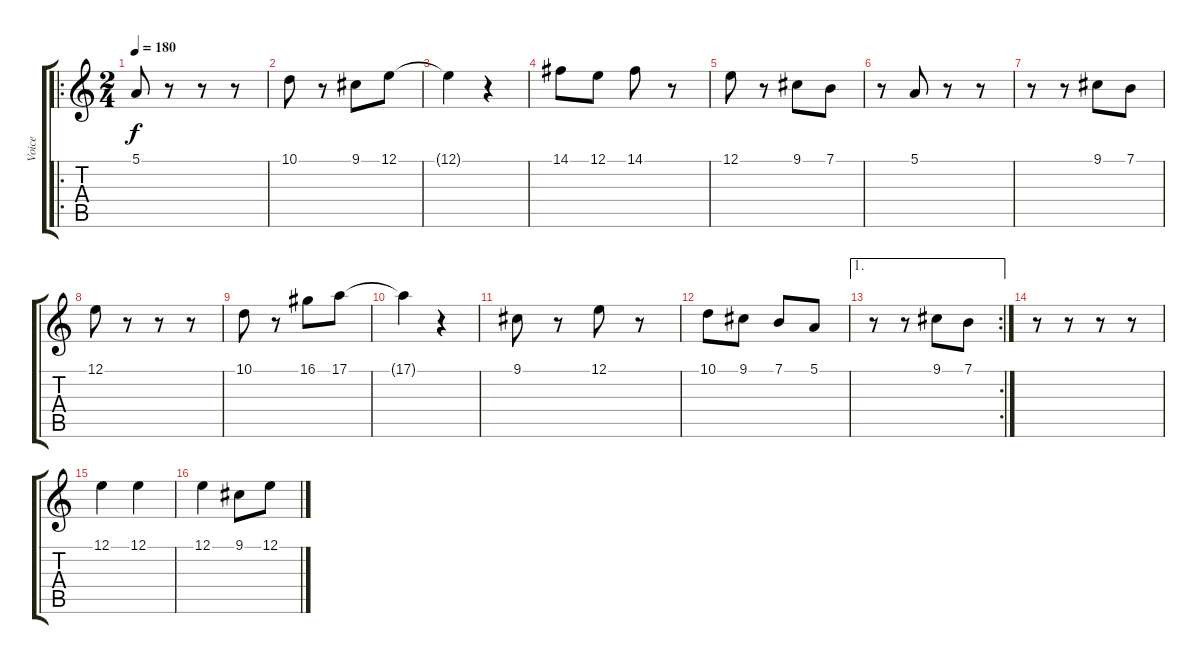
\track ("Voice" "Voice") {instrument trumpet}
\staff {score tabs}
\tuning (E4 B3 G3 D3 A2 E2) {hide}
\ro
\ts (2 4)
\tempo 180
\clef g2
\ks c
5.1.8{dy f} r.8 r.8 r.8 |
10.1.8 r.8 9.1.8 12.1.8 |
12.1{t}.4 r.4 |
14.1.8 12.1.8 14.1.8 r.8 |
12.1.8 r.8 9.1.8 7.1.8 |
r.8 5.1.8 r.8 r.8 |
r.8 r.8 9.1.8 7.1.8 |
12.1.8 r.8 r.8 r.8 |
10.1.8 r.8 16.1.8 17.1.8 |
17.1{t}.4 r.4 |
9.1.8 r.8 12.1.8 r.8 |
10.1.8 9.1.8 7.1.8 5.1.8 |
\ae 1
\rc 2
r.8 r.8 9.1.8 7.1.8 |
r.8 r.8 r.8 r.8 |
12.1.4 12.1.4 |
12.1.4 9.1.8 12.1.8
